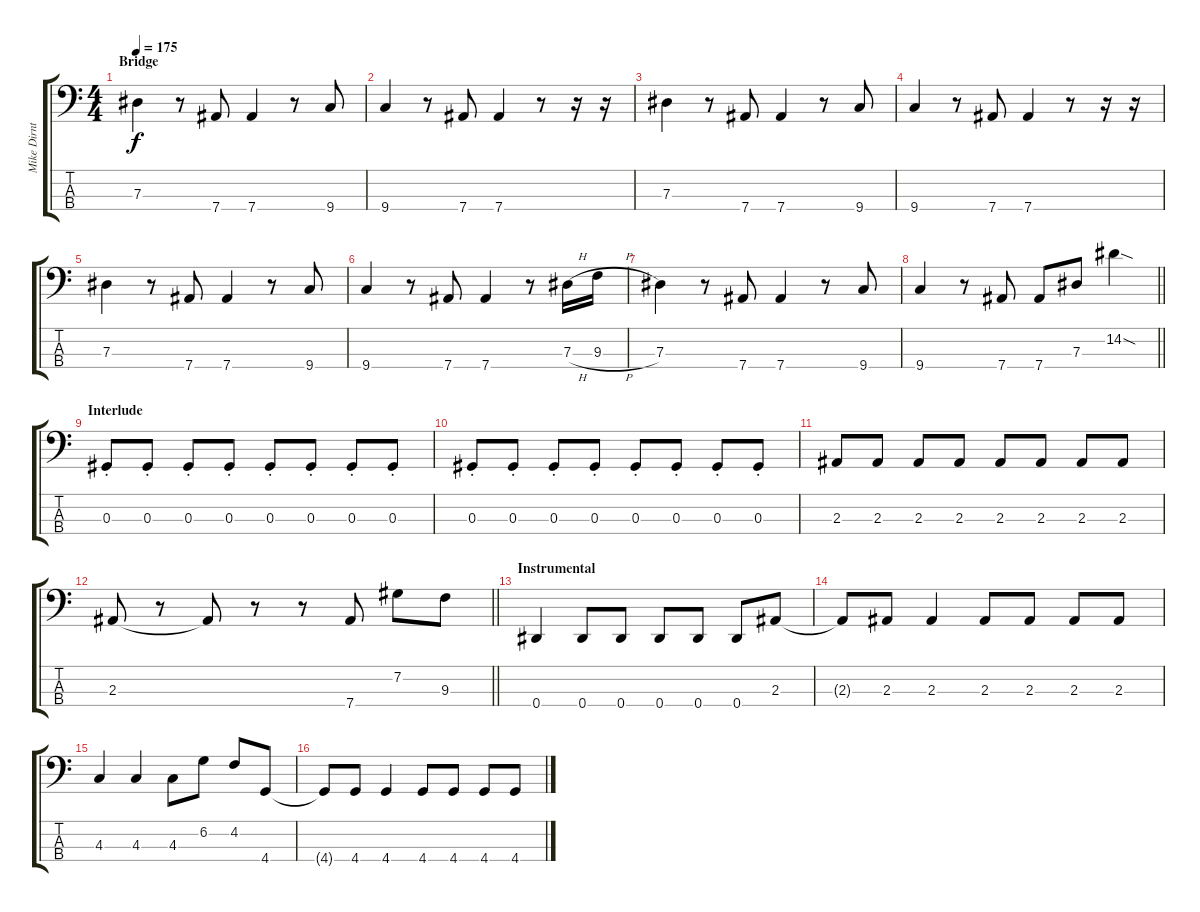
\track ("Mike Dirnt - Bass" "Mike Dirnt") {instrument electricbasspick}
\staff {score tabs}
\tuning (Gb2 Db2 Ab1 Eb1) {hide}
\ts (4 4)
\section ("" "Bridge")
\tempo 175
\clef f4
\ks c
7.3.4{dy f} r.8 7.4.8 7.4.4 r.8 9.4.8 |
9.4.4 r.8 7.4.8 7.4.4 r.8 r.16 r.16 |
7.3.4 r.8 7.4.8 7.4.4 r.8 9.4.8 |
9.4.4 r.8 7.4.8 7.4.4 r.8 r.16 r.16 |
7.3.4 r.8 7.4.8 7.4.4 r.8 9.4.8 |
9.4.4 r.8 7.4.8 7.4.4 r.8 7.3{h}.16 9.3{h}.16 |
7.3.4 r.8 7.4.8 7.4.4 r.8 9.4.8 |
\barLineRight lightlight
9.4.4 r.8 7.4.8 7.4.8 7.3.8 14.2{sod}.4 |
\section ("" "Interlude")
0.3{st}.8 0.3{st}.8 0.3{st}.8 0.3{st}.8 0.3{st}.8 0.3{st}.8 0.3{st}.8 0.3{st}.8 |
0.3{st}.8 0.3{st}.8 0.3{st}.8 0.3{st}.8 0.3{st}.8 0.3{st}.8 0.3{st}.8 0.3{st}.8 |
2.3.8 2.3.8 2.3.8 2.3.8 2.3.8 2.3.8 2.3.8 2.3.8 |
\barLineRight lightlight
2.3.8 r.8 2.3{t}.8 r.8 r.8 7.4.8 7.2.8 9.3.8 |
\section ("" "Instrumental")
0.4.4 0.4.8 0.4.8 0.4.8 0.4.8 0.4.8 2.3.8 |
2.3{t}.8 2.3.8 2.3.4 2.3.8 2.3.8 2.3.8 2.3.8 |
4.3.4 4.3.4 4.3.8 6.2.8 4.2.8 4.4.8 |
4.4{t}.8 4.4.8 4.4.4 4.4.8 4.4.8 4.4.8 4.4.8
